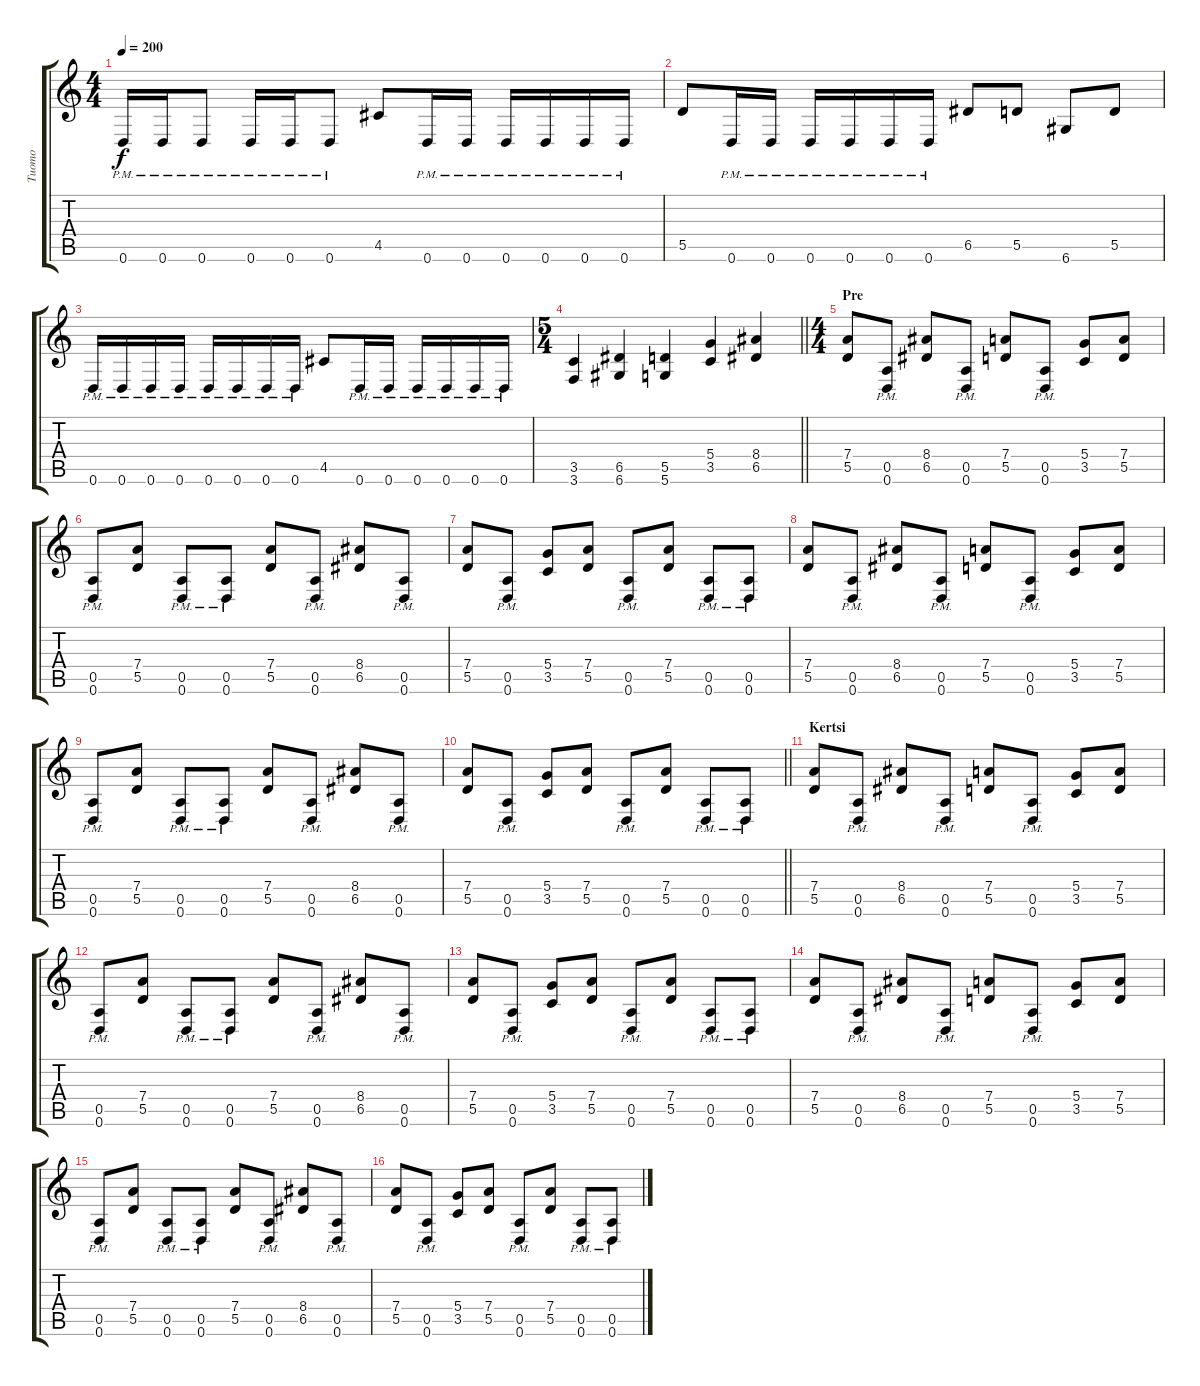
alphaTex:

\track ("Tuomo" "Tuomo") {instrument distortionguitar}
\staff {score tabs}
\tuning (E4 B3 G3 D3 A2 D2) {hide}
\ts (4 4)
\tempo 200
\clef g2
\ks c
0.6{pm}.16{dy f} 0.6{pm}.16 0.6{pm}.8 0.6{pm}.16 0.6{pm}.16 0.6{pm}.8 4.5.8 0.6{pm}.16 0.6{pm}.16 0.6{pm}.16 0.6{pm}.16 0.6{pm}.16 0.6{pm}.16 |
5.5.8 0.6{pm}.16 0.6{pm}.16 0.6{pm}.16 0.6{pm}.16 0.6{pm}.16 0.6{pm}.16 6.5.8 5.5.8 6.6.8 5.5.8 |
0.6{pm}.16 0.6{pm}.16 0.6{pm}.16 0.6{pm}.16 0.6{pm}.16 0.6{pm}.16 0.6{pm}.16 0.6{pm}.16 4.5.8 0.6{pm}.16 0.6{pm}.16 0.6{pm}.16 0.6{pm}.16 0.6{pm}.16 0.6{pm}.16 |
\ts (5 4)
\barLineRight lightlight
(3.5 3.6).4 (6.5 6.6).4 (5.5 5.6).4 (5.4 3.5).4 (8.4 6.5).4 |
\ts (4 4)
\section ("" "Pre")
(7.4 5.5).8 (0.5{pm} 0.6{pm}).8 (8.4 6.5).8 (0.5{pm} 0.6{pm}).8 (7.4 5.5).8 (0.5{pm} 0.6{pm}).8 (5.4 3.5).8 (7.4 5.5).8 |
(0.5{pm} 0.6{pm}).8 (7.4 5.5).8 (0.5{pm} 0.6{pm}).8 (0.5{pm} 0.6{pm}).8 (7.4 5.5).8 (0.5{pm} 0.6{pm}).8 (8.4 6.5).8 (0.5{pm} 0.6{pm}).8 |
(7.4 5.5).8 (0.5{pm} 0.6{pm}).8 (5.4 3.5).8 (7.4 5.5).8 (0.5{pm} 0.6{pm}).8 (7.4 5.5).8 (0.5{pm} 0.6{pm}).8 (0.5{pm} 0.6{pm}).8 |
(7.4 5.5).8 (0.5{pm} 0.6{pm}).8 (8.4 6.5).8 (0.5{pm} 0.6{pm}).8 (7.4 5.5).8 (0.5{pm} 0.6{pm}).8 (5.4 3.5).8 (7.4 5.5).8 |
(0.5{pm} 0.6{pm}).8 (7.4 5.5).8 (0.5{pm} 0.6{pm}).8 (0.5{pm} 0.6{pm}).8 (7.4 5.5).8 (0.5{pm} 0.6{pm}).8 (8.4 6.5).8 (0.5{pm} 0.6{pm}).8 |
\barLineRight lightlight
(7.4 5.5).8 (0.5{pm} 0.6{pm}).8 (5.4 3.5).8 (7.4 5.5).8 (0.5{pm} 0.6{pm}).8 (7.4 5.5).8 (0.5{pm} 0.6{pm}).8 (0.5{pm} 0.6{pm}).8 |
\section ("" "Kertsi")
(7.4 5.5).8 (0.5{pm} 0.6{pm}).8 (8.4 6.5).8 (0.5{pm} 0.6{pm}).8 (7.4 5.5).8 (0.5{pm} 0.6{pm}).8 (5.4 3.5).8 (7.4 5.5).8 |
(0.5{pm} 0.6{pm}).8 (7.4 5.5).8 (0.5{pm} 0.6{pm}).8 (0.5{pm} 0.6{pm}).8 (7.4 5.5).8 (0.5{pm} 0.6{pm}).8 (8.4 6.5).8 (0.5{pm} 0.6{pm}).8 |
(7.4 5.5).8 (0.5{pm} 0.6{pm}).8 (5.4 3.5).8 (7.4 5.5).8 (0.5{pm} 0.6{pm}).8 (7.4 5.5).8 (0.5{pm} 0.6{pm}).8 (0.5{pm} 0.6{pm}).8 |
(7.4 5.5).8 (0.5{pm} 0.6{pm}).8 (8.4 6.5).8 (0.5{pm} 0.6{pm}).8 (7.4 5.5).8 (0.5{pm} 0.6{pm}).8 (5.4 3.5).8 (7.4 5.5).8 |
(0.5{pm} 0.6{pm}).8 (7.4 5.5).8 (0.5{pm} 0.6{pm}).8 (0.5{pm} 0.6{pm}).8 (7.4 5.5).8 (0.5{pm} 0.6{pm}).8 (8.4 6.5).8 (0.5{pm} 0.6{pm}).8 |
(7.4 5.5).8 (0.5{pm} 0.6{pm}).8 (5.4 3.5).8 (7.4 5.5).8 (0.5{pm} 0.6{pm}).8 (7.4 5.5).8 (0.5{pm} 0.6{pm}).8 (0.5{pm} 0.6{pm}).8
